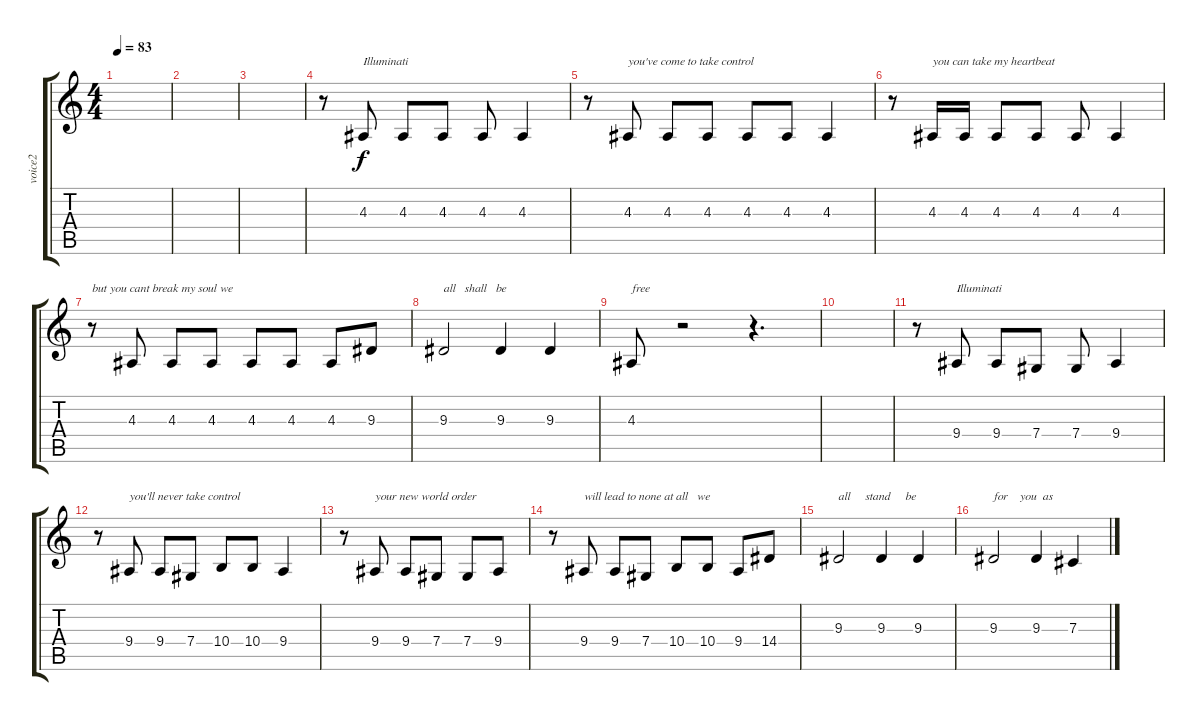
\track ("voice2" "voice2") {instrument oboe}
\staff {score tabs}
\tuning (Eb4 Bb3 Gb3 Db3 Ab2 Eb2) {hide}
\ts (4 4)
\tempo 83
\clef g2
\ks c
|
|
|
r.8 4.3.8{txt "Illuminati"} 4.3.8 4.3.8 4.3.8 4.3.4 |
r.8 4.3.8{txt "you've come to take control"} 4.3.8 4.3.8 4.3.8 4.3.8 4.3.4 |
r.8 4.3.16{txt "you can take my heartbeat"} 4.3.16 4.3.8 4.3.8 4.3.8 4.3.4 |
r.8{txt "but you cant break my soul we"} 4.3.8 4.3.8 4.3.8 4.3.8 4.3.8 4.3.8 9.3.8 |
9.3.2{txt "all   shall   be"} 9.3.4 9.3.4 |
4.3.8{txt "free"} r.2 r.4{d} |
|
r.8 9.4.8{txt "Illuminati"} 9.4.8 7.4.8 7.4.8 9.4.4 |
r.8 9.4.8{txt "you'll never take control"} 9.4.8 7.4.8 10.4.8 10.4.8 9.4.4 |
r.8 9.4.8{txt "your new world order"} 9.4.8 7.4.8 7.4.8 9.4.8 |
r.8 9.4.8{txt "will lead to none at all   we"} 9.4.8 7.4.8 10.4.8 10.4.8 9.4.8 14.4.8 |
9.3.2{txt "all     stand     be"} 9.3.4 9.3.4 |
9.3.2{txt "for    you  as"} 9.3.4 7.3.4
